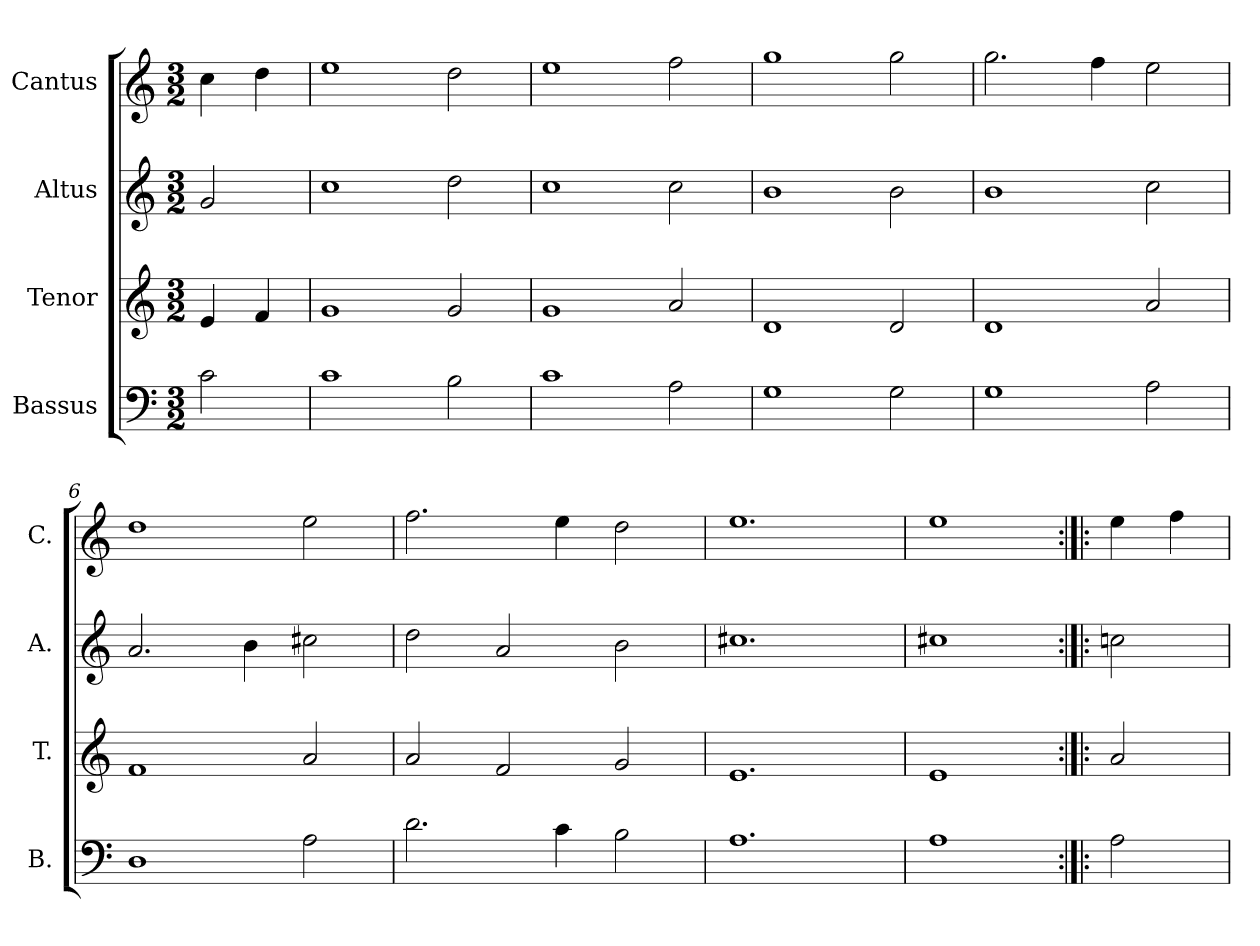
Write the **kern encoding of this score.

**kern	**kern	**kern	**kern
*part4	*part3	*part2	*part1
*staff4	*staff3	*staff2	*staff1
*I"Bassus	*I"Tenor	*I"Altus	*I"Cantus
*I'B.	*I'T.	*I'A.	*I'C.
*clefF4	*clefG2	*clefG2	*clefG2
*k[]	*k[]	*k[]	*k[]
*M3/2	*M3/2	*M3/2	*M3/2
=1	=1	=1	=1
2c\	4e/	2g/	4cc\
.	4f/	.	4dd\
=2	=2	=2	=2
1c	1g	1cc	1ee
2B\	2g/	2dd\	2dd\
=3	=3	=3	=3
1c	1g	1cc	1ee
2A\	2a/	2cc\	2ff\
=4	=4	=4	=4
1G	1d	1b	1gg
2G\	2d/	2b\	2gg\
=5	=5	=5	=5
1G	1d	1b	2.gg\
.	.	.	4ff\
2A\	2a/	2cc\	2ee\
=6	=6	=6	=6
1D	1f	2.a/	1dd
.	.	4b\	.
2A\	2a/	2cc#X\	2ee\
=7	=7	=7	=7
2.d\	2a/	2dd\	2.ff\
.	2f/	2a/	.
4c\	.	.	4ee\
2B\	2g/	2b\	2dd\
=8	=8	=8	=8
1.A	1.e	1.cc#X	1.ee
=9	=9	=9	=9
1A	1e	1cc#X	1ee
=10:|!|:	=10:|!|:	=10:|!|:	=10:|!|:
2A\	2a/	2ccn\	4ee\
.	.	.	4ff\
=	=	=	=
*-	*-	*-	*-
